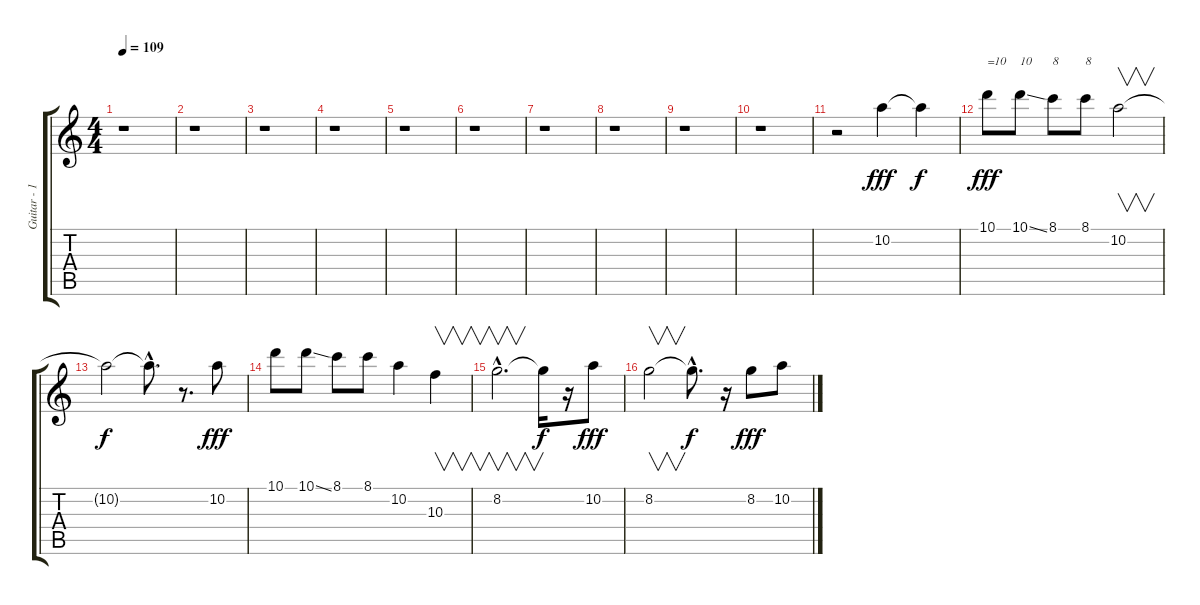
\track ("Guitar - 1" "Guitar - 1") {instrument overdrivenguitar}
\staff {score tabs}
\tuning (E4 B3 G3 D3 A2 E2) {hide}
\ts (4 4)
\tempo 109
\clef g2
\ks c
r.1{dy f} |
r.1 |
r.1 |
r.1 |
r.1 |
r.1 |
r.1 |
r.1 |
r.1 |
r.1 |
r.2 10.2.4{dy fff} 10.2{t}.4{dy f} |
10.1.8{txt "=10" dy fff} 10.1{ss}.8{txt "10"} 8.1.8{txt "8"} 8.1.8{txt "8"} 10.2.2{v} |
10.2{t}.2{dy f} 10.2{hac t}.8{d} r.8{d} 10.2.8{dy fff} |
10.1.8 10.1{ss}.8 8.1.8 8.1.8 10.2.4 10.3.4{v} |
8.2{hac}.2{v d} 8.2{t}.16{dy f} r.16 10.2.8{dy fff} |
8.2.2{v} 8.2{hac t}.8{d dy f} r.16 8.2.8{dy fff} 10.2.8
